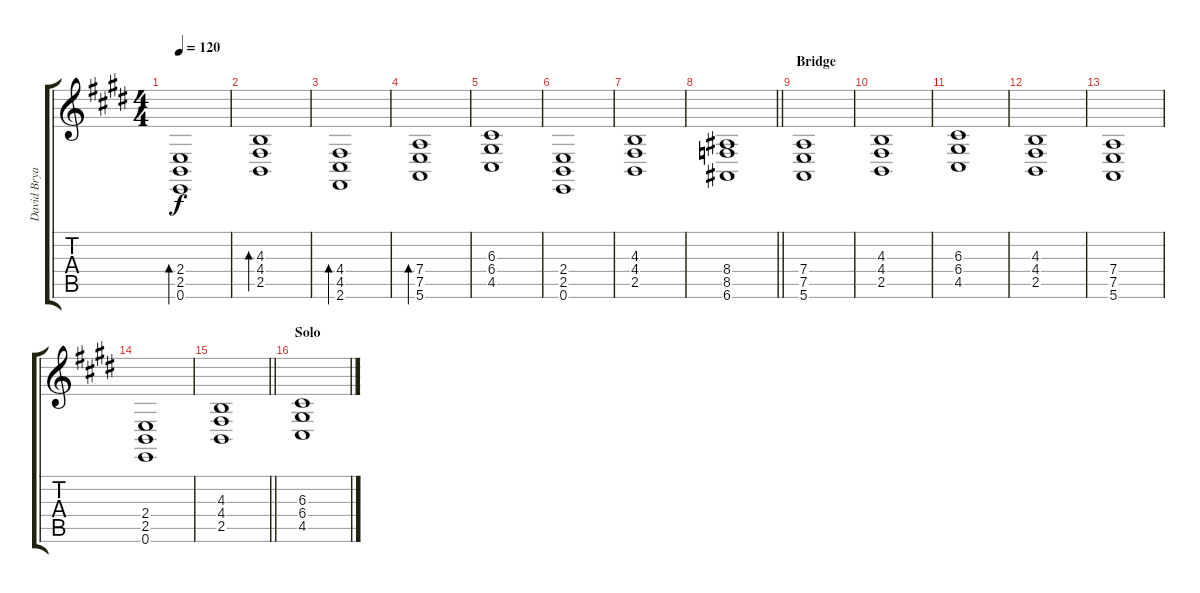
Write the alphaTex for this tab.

\track ("David Bryan (Keyboard)" "David Brya") {instrument churchorgan}
\staff {score tabs}
\tuning (E4 B3 G3 D3 A2 E2) {hide}
\ts (4 4)
\tempo 120
\clef g2
\ks c#minor
(2.4 2.5 0.6).1{bd 240 dy f} |
(4.3 4.4 2.5).1{bd 240} |
(4.4 4.5 2.6).1{bd 240} |
(7.4 7.5 5.6).1{bd 240} |
(6.3 6.4 4.5).1 |
(2.4 2.5 0.6).1 |
(4.3 4.4 2.5).1 |
\barLineRight lightlight
(8.4 8.5 6.6).1 |
\section ("" "Bridge")
(7.4 7.5 5.6).1 |
(4.3 4.4 2.5).1 |
(6.3 6.4 4.5).1 |
(4.3 4.4 2.5).1 |
(7.4 7.5 5.6).1 |
(2.4 2.5 0.6).1 |
\barLineRight lightlight
(4.3 4.4 2.5).1 |
\section ("" "Solo")
(6.3 6.4 4.5).1
